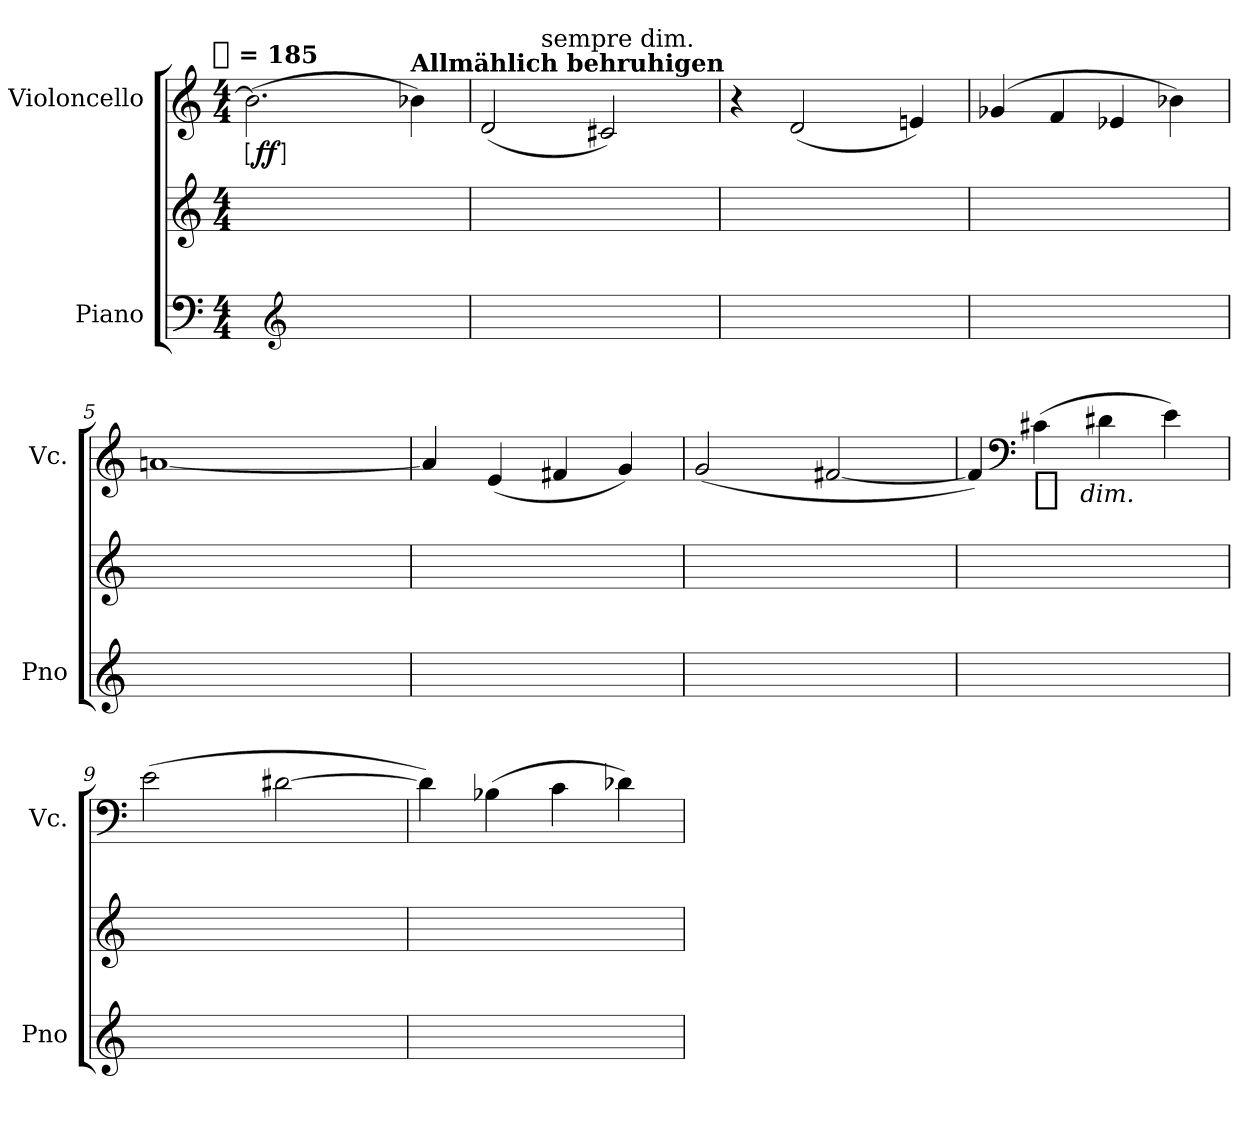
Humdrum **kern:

**kern	**kern	**kern	**dynam
*part2	*part2	*part1	*part1
*staff3	*staff2	*staff1	*staff1
*I"Piano	*	*I"Violoncello	*
*I'Pno	*	*I'Vc.	*
*clefF4	*clefG2	*clefG2	*
*k[]	*k[]	*k[]	*
*C:	*C:	*C:	*
!!LO:TX:omd:t=[quarter] = 185
*M4/4	*M4/4	*M4/4	*
*MM185	*MM185	*MM185	*
=1	=1	=1	=1
!	!	!	!LO:DY:ed=brack
4ryy	4ryy	(2.b]	ff
*clefG2	*	*	*
8ryy	8ryy	.	.
8ryy	8ryy	.	.
8ryy	8ryy	.	.
8ryy	8ryy	.	.
!	!	!LO:TX:a:B:t=Allmählich behruhigen	!
8ryy	8ryy	4b-X)	.
8ryy	8ryy	.	.
=2	=2	=2	=2
*	*	*^	*
8ryy	8ryy	(2d	4ryy	.
8ryy	8ryy	.	.	.
!	!	!	!LO:TX:t=sempre dim.	!
8ryy	8ryy	.	2.ryy	.
8ryy	8ryy	.	.	.
8ryy	8ryy	2c#X)	.	.
8ryy	8ryy	.	.	.
8ryy	8ryy	.	.	.
8ryy	8ryy	.	.	.
*	*	*v	*v	*
=3	=3	=3	=3
8ryy	8ryy	4r	.
8ryy	8ryy	.	.
8ryy	8ryy	(2d	.
8ryy	8ryy	.	.
8ryy	8ryy	.	.
8ryy	8ryy	.	.
8ryy	8ryy	4en)	.
8ryy	8ryy	.	.
=4	=4	=4	=4
8ryy	8ryy	(4g-X	.
8ryy	8ryy	.	.
8ryy	8ryy	4f	.
8ryy	8ryy	.	.
8ryy	8ryy	4e-X	.
8ryy	8ryy	.	.
8ryy	8ryy	4b-X)	.
8ryy	8ryy	.	.
=5	=5	=5	=5
8ryy	8ryy	[1an	.
8ryy	8ryy	.	.
8ryy	8ryy	.	.
8ryy	8ryy	.	.
8ryy	8ryy	.	.
8ryy	8ryy	.	.
8ryy	8ryy	.	.
8ryy	8ryy	.	.
=6	=6	=6	=6
8ryy	8ryy	4a]	.
8ryy	8ryy	.	.
8ryy	8ryy	(4e	.
8ryy	8ryy	.	.
8ryy	8ryy	4f#X	.
8ryy	8ryy	.	.
8ryy	8ryy	4g)	.
8ryy	8ryy	.	.
=7	=7	=7	=7
8ryy	8ryy	(2g	.
8ryy	8ryy	.	.
8ryy	8ryy	.	.
8ryy	8ryy	.	.
8ryy	8ryy	[2f#X	.
8ryy	8ryy	.	.
8ryy	8ryy	.	.
8ryy	8ryy	.	.
=8	=8	=8	=8
8ryy	8ryy	4f#])	.
8ryy	8ryy	.	.
*	*	*clefF4	*
!	!	!	!LO:DY:t=%s dim.
8ryy	8ryy	(4c#X	mf
8ryy	8ryy	.	.
8ryy	8ryy	4d#X	.
8ryy	8ryy	.	.
8ryy	8ryy	4e)	.
8ryy	8ryy	.	.
=9	=9	=9	=9
8ryy	8ryy	(2e	.
8ryy	8ryy	.	.
8ryy	8ryy	.	.
8ryy	8ryy	.	.
8ryy	8ryy	[2d#X	.
8ryy	8ryy	.	.
8ryy	8ryy	.	.
8ryy	8ryy	.	.
=10	=10	=10	=10
8ryy	8ryy	4d#])	.
8ryy	8ryy	.	.
8ryy	8ryy	(4B-X	.
8ryy	8ryy	.	.
8ryy	8ryy	4c	.
8ryy	8ryy	.	.
8ryy	8ryy	4d-X)	.
8ryy	8ryy	.	.
=	=	=	=
*-	*-	*-	*-
